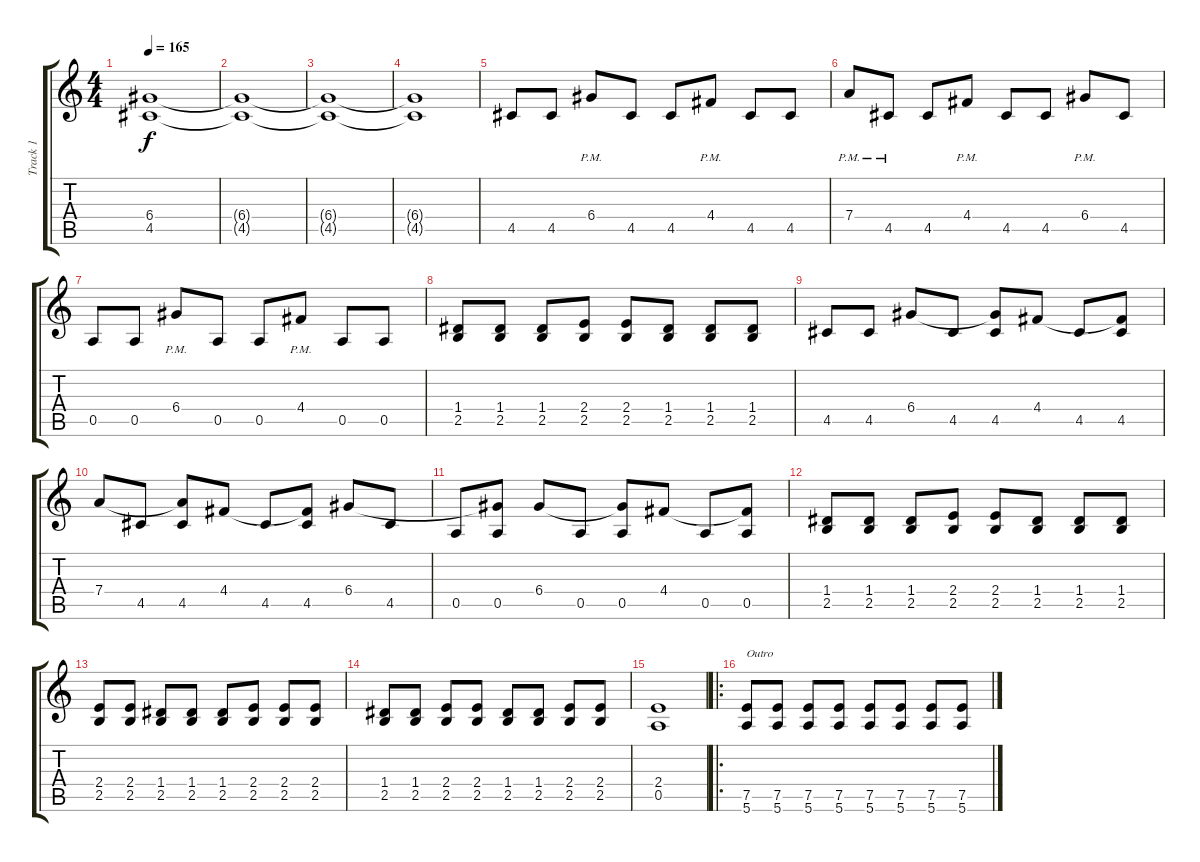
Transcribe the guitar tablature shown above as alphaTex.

\track ("Track 1" "Track 1") {instrument distortionguitar}
\staff {score tabs}
\tuning (E4 B3 G3 D3 A2 E2) {hide}
\ts (4 4)
\tempo 165
\clef g2
\ks c
(6.4 4.5).1{dy f} |
(6.4{t} 4.5{t}).1 |
(6.4{t} 4.5{t}).1 |
(6.4{t} 4.5{t}).1 |
4.5.8 4.5.8 6.4{pm}.8 4.5.8 4.5.8 4.4{pm}.8 4.5.8 4.5.8 |
7.4{pm}.8 4.5{pm}.8 4.5.8 4.4{pm}.8 4.5.8 4.5.8 6.4{pm}.8 4.5.8 |
0.5.8 0.5.8 6.4{pm}.8 0.5.8 0.5.8 4.4{pm}.8 0.5.8 0.5.8 |
(1.4 2.5).8 (1.4 2.5).8 (1.4 2.5).8 (2.4 2.5).8 (2.4 2.5).8 (1.4 2.5).8 (1.4 2.5).8 (1.4 2.5).8 |
4.5.8 4.5.8 6.4.8 4.5.8 (6.4{t} 4.5).8 4.4.8 4.5.8 (4.4{t} 4.5).8 |
7.4.8 4.5.8 (7.4{t} 4.5).8 4.4.8 4.5.8 (4.4{t} 4.5).8 6.4.8 4.5.8 |
0.5.8 (6.4{t} 0.5).8 6.4.8 0.5.8 (6.4{t} 0.5).8 4.4.8 0.5.8 (4.4{t} 0.5).8 |
(1.4 2.5).8 (1.4 2.5).8 (1.4 2.5).8 (2.4 2.5).8 (2.4 2.5).8 (1.4 2.5).8 (1.4 2.5).8 (1.4 2.5).8 |
(2.4 2.5).8 (2.4 2.5).8 (1.4 2.5).8 (1.4 2.5).8 (1.4 2.5).8 (2.4 2.5).8 (2.4 2.5).8 (2.4 2.5).8 |
(1.4 2.5).8 (1.4 2.5).8 (2.4 2.5).8 (2.4 2.5).8 (1.4 2.5).8 (1.4 2.5).8 (2.4 2.5).8 (2.4 2.5).8 |
(2.4 0.5).1 |
\ro
(7.5 5.6).8{txt "Outro"} (7.5 5.6).8 (7.5 5.6).8 (7.5 5.6).8 (7.5 5.6).8 (7.5 5.6).8 (7.5 5.6).8 (7.5 5.6).8
